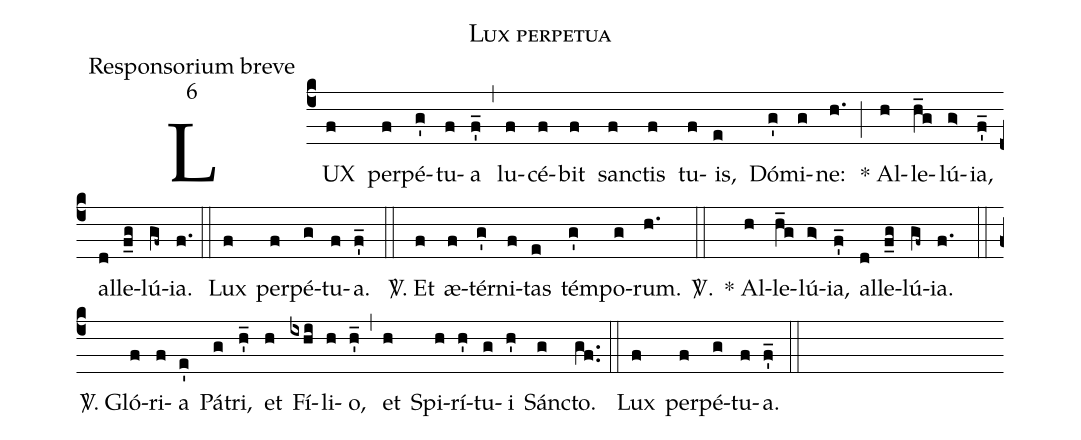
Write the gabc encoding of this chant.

name:Lux perpetua;
office-part:Responsorium breve;
mode:6;
%%
(c4)LUX(f) per(f)pé(g')tu(f)a(f'_) (,) lu(f)cé(f)bit(f) san(f)ctis(f) tu(f)is,(e) Dó(g')mi(g)ne:(h.) (;) * Al(h)le(h_g)lú(g>)ia,(f'_) al(d)le(f_g)lú(gf~)ia.(f.)  (::)
Lux(f) per(f)pé(g)tu(f)a. (f'_) (::)
<sp>V/</sp>. Et(f) æ(f)tér(g')ni(f)tas(e) tém(g')po(g)rum.(h.)  <sp>V/</sp>.(::)
* Al(h)le(h_g)lú(g>)ia,(f'_) al(d)le(f_g)lú(gf~)ia.(f.)  (::)
<sp>V/</sp>. Gló(f)ri(f)a(e') Pá(g)tri,(h'_) et(h) Fí(ixhi)li(h)o,(h'_) (,) et(h) Spi(h)rí(h')tu(g)i(h') Sán(g)cto.(gf..) (::)
Lux(f) per(f)pé(g)tu(f)a. (f'_) (::)
